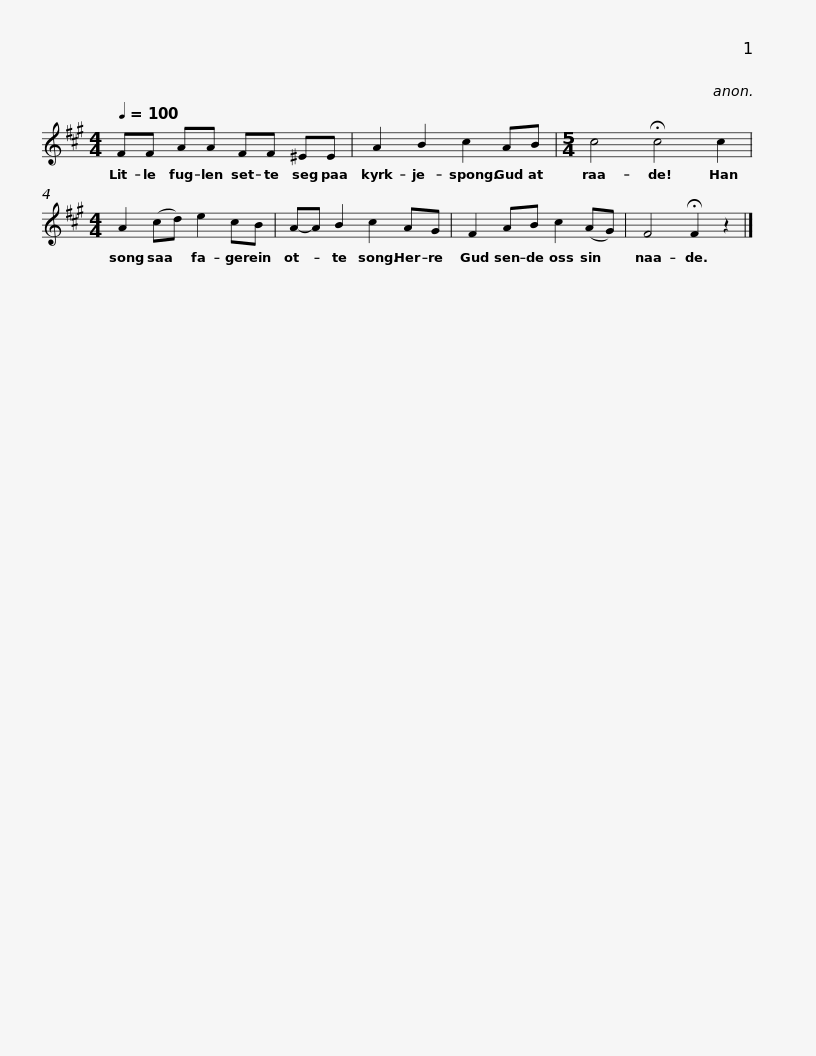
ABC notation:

X:1
L:1/8
Q:1/4=100
M:4/4
I:linebreak $
K:F#min
V:1 treble
V:1
 FF AA FF ^EE | A2 B2 c2 AB |[M:5/4] c4 !fermata!c4 c2 |[M:4/4] A2 (cd) e2 cB |$ A-A B2 c2 AG | %5
 F2 AB c2 (AG) | F4 !fermata!F2 z2 |] %7
